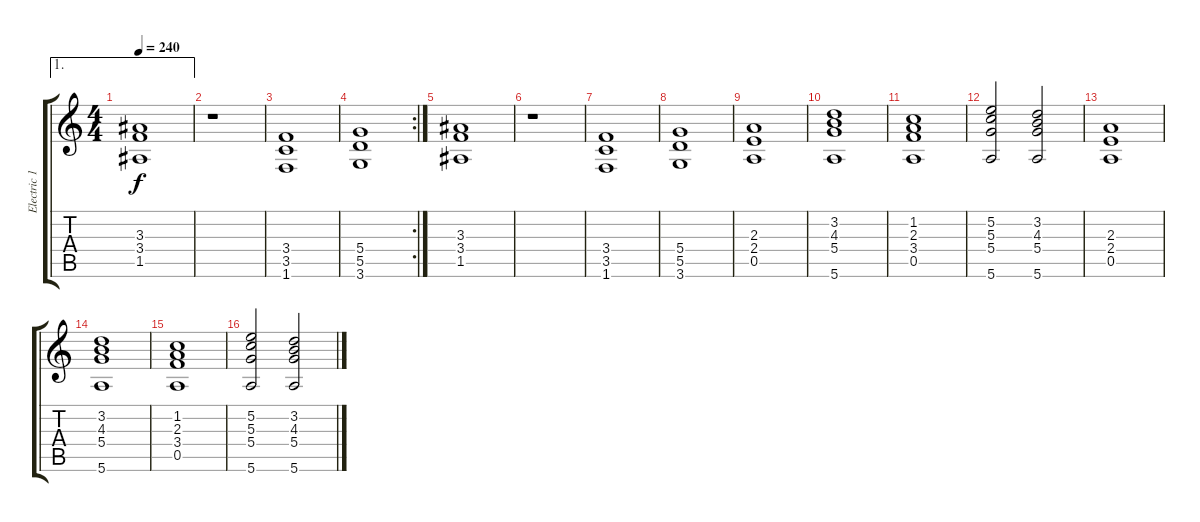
\track ("Electric 1" "Electric 1") {instrument overdrivenguitar}
\staff {score tabs}
\tuning (E4 B3 G3 D3 A2 E2) {hide}
\ae 1
\ts (4 4)
\tempo 240
\clef g2
\ks c
(3.3 3.4 1.5).1{dy f} |
r.1 |
(3.4 3.5 1.6).1 |
\rc 2
(5.4 5.5 3.6).1 |
(3.3 3.4 1.5).1 |
r.1 |
(3.4 3.5 1.6).1 |
(5.4 5.5 3.6).1 |
(2.3 2.4 0.5).1 |
(3.2 4.3 5.4 5.6).1 |
(1.2 2.3 3.4 0.5).1 |
(5.2 5.3 5.4 5.6).2 (3.2 4.3 5.4 5.6).2 |
(2.3 2.4 0.5).1 |
(3.2 4.3 5.4 5.6).1 |
(1.2 2.3 3.4 0.5).1 |
(5.2 5.3 5.4 5.6).2 (3.2 4.3 5.4 5.6).2
